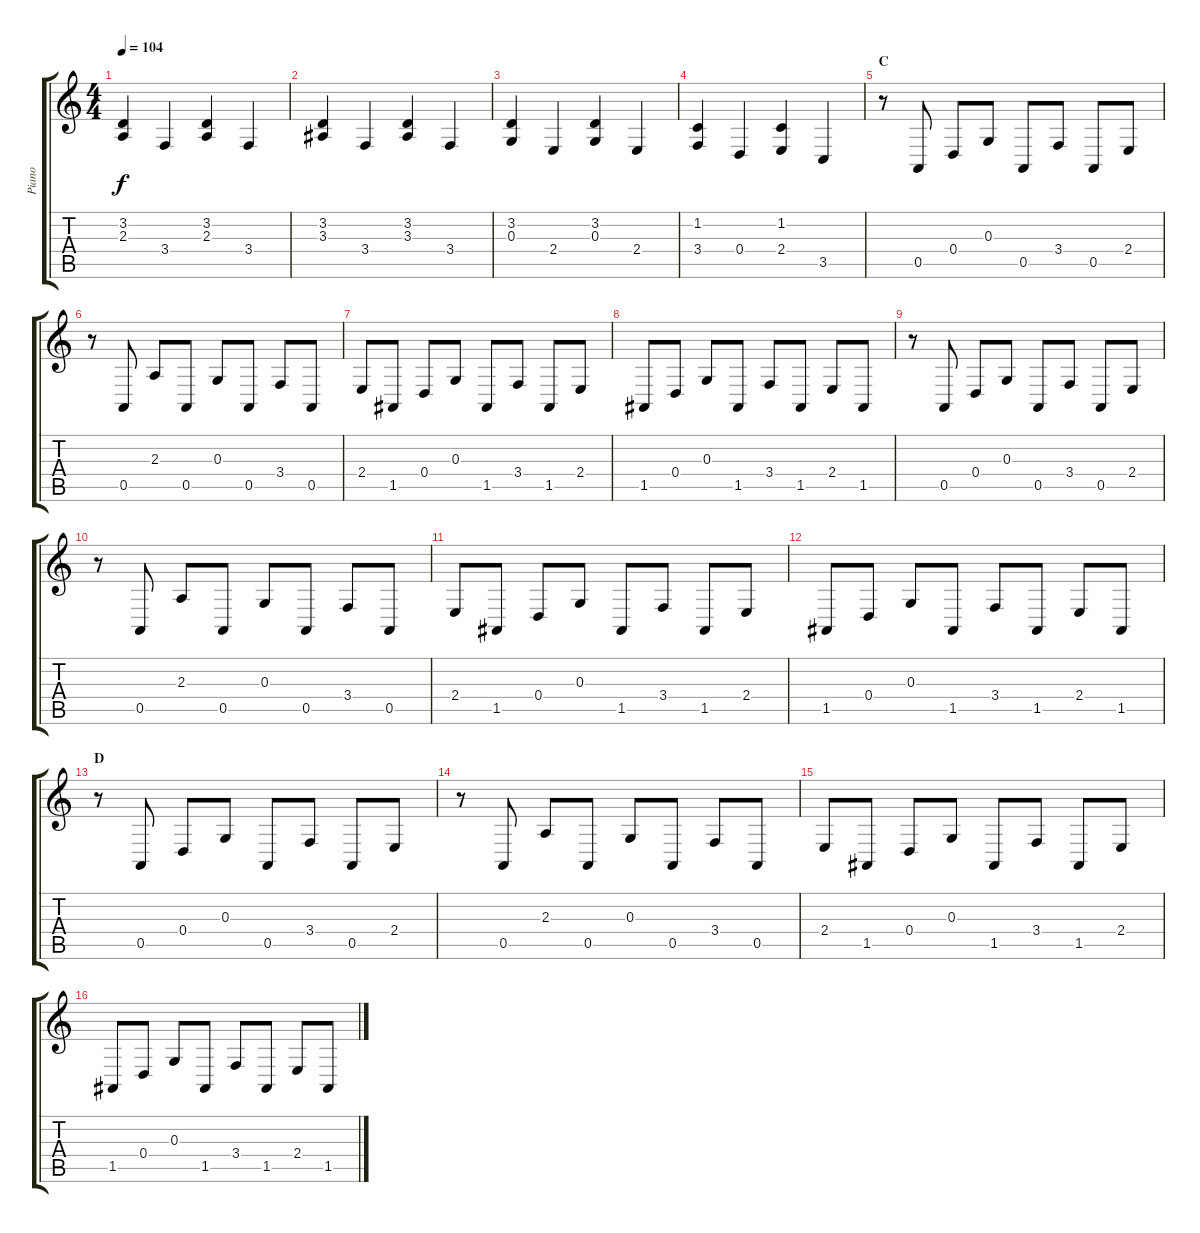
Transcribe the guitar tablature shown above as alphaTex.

\track ("Piano" "Piano") {instrument acousticgrandpiano}
\staff {score tabs}
\tuning (E4 B3 G3 D3 A2 E2) {hide}
\ts (4 4)
\tempo 104
\clef g2
\ks c
(3.2 2.3).4{dy f} 3.4.4 (3.2 2.3).4 3.4.4 |
(3.2 3.3).4 3.4.4 (3.2 3.3).4 3.4.4 |
(3.2 0.3).4 2.4.4 (3.2 0.3).4 2.4.4 |
(1.2 3.4).4 0.4.4 (1.2 2.4).4 3.5.4 |
\section ("" "C")
r.8 0.5.8 0.4.8 0.3.8 0.5.8 3.4.8 0.5.8 2.4.8 |
r.8 0.5.8 2.3.8 0.5.8 0.3.8 0.5.8 3.4.8 0.5.8 |
2.4.8 1.5.8 0.4.8 0.3.8 1.5.8 3.4.8 1.5.8 2.4.8 |
1.5.8 0.4.8 0.3.8 1.5.8 3.4.8 1.5.8 2.4.8 1.5.8 |
r.8 0.5.8 0.4.8 0.3.8 0.5.8 3.4.8 0.5.8 2.4.8 |
r.8 0.5.8 2.3.8 0.5.8 0.3.8 0.5.8 3.4.8 0.5.8 |
2.4.8 1.5.8 0.4.8 0.3.8 1.5.8 3.4.8 1.5.8 2.4.8 |
1.5.8 0.4.8 0.3.8 1.5.8 3.4.8 1.5.8 2.4.8 1.5.8 |
\section ("" "D")
r.8 0.5.8 0.4.8 0.3.8 0.5.8 3.4.8 0.5.8 2.4.8 |
r.8 0.5.8 2.3.8 0.5.8 0.3.8 0.5.8 3.4.8 0.5.8 |
2.4.8 1.5.8 0.4.8 0.3.8 1.5.8 3.4.8 1.5.8 2.4.8 |
1.5.8 0.4.8 0.3.8 1.5.8 3.4.8 1.5.8 2.4.8 1.5.8
